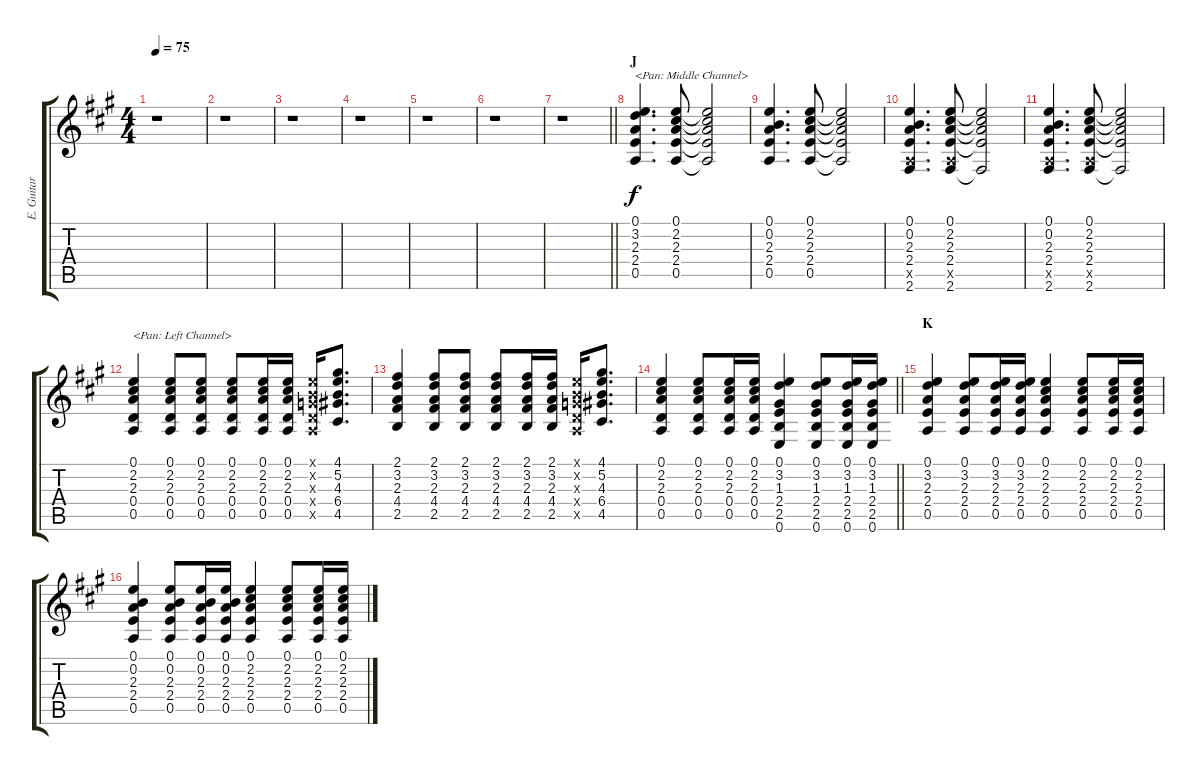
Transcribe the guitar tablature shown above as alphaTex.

\track ("E. Guitar II" "E. Guitar ") {instrument electricguitarclean}
\staff {score tabs}
\tuning (E4 B3 G3 D3 A2 E2) {hide}
\ts (4 4)
\tempo 75
\clef g2
\ks a
r.1{dy f} |
r.1 |
r.1 |
r.1 |
r.1 |
r.1 |
\barLineRight lightlight
r.1 |
\section ("" "J")
(0.1 3.2 2.3 2.4 0.5).4{d txt "<Pan: Middle Channel>" balance 8} (0.1 2.2 2.3 2.4 0.5).8 (0.1{t} 2.2{t} 2.3{t} 2.4{t} 0.5{t}).2 |
(0.1 0.2 2.3 2.4 0.5).4{d} (0.1 2.2 2.3 2.4 0.5).8 (0.1{t} 2.2{t} 2.3{t} 2.4{t} 0.5{t}).2 |
(0.1 0.2 2.3 2.4 0.5{x} 2.6).4{d} (0.1 2.2 2.3 2.4 0.5{x} 2.6).8 (0.1{t} 2.2{t} 2.3{t} 2.4{t} 2.6{t}).2 |
(0.1 0.2 2.3 2.4 0.5{x} 2.6).4{d} (0.1 2.2 2.3 2.4 0.5{x} 2.6).8 (0.1{t} 2.2{t} 2.3{t} 2.4{t} 2.6{t}).2 |
(0.1 2.2 2.3 0.4 0.5).4{txt "<Pan: Left Channel>" balance 1} (0.1 2.2 2.3 0.4 0.5).8 (0.1 2.2 2.3 0.4 0.5).8 (0.1 2.2 2.3 0.4 0.5).8 (0.1 2.2 2.3 0.4 0.5).16 (0.1 2.2 2.3 0.4 0.5).16 (0.1{x} 0.2{x} 0.3{x} 0.4{x} 0.5{x}).16 (4.1 5.2 4.3 6.4 4.5).8{d} |
(2.1 3.2 2.3 4.4 2.5).4 (2.1 3.2 2.3 4.4 2.5).8 (2.1 3.2 2.3 4.4 2.5).8 (2.1 3.2 2.3 4.4 2.5).8 (2.1 3.2 2.3 4.4 2.5).16 (2.1 3.2 2.3 4.4 2.5).16 (0.1{x} 0.2{x} 0.3{x} 0.4{x} 0.5{x}).16 (4.1 5.2 4.3 6.4 4.5).8{d} |
\barLineRight lightlight
(0.1 2.2 2.3 0.4 0.5).4 (0.1 2.2 2.3 0.4 0.5).8 (0.1 2.2 2.3 0.4 0.5).16 (0.1 2.2 2.3 0.4 0.5).16 (0.1 3.2 1.3 2.4 2.5 0.6).4 (0.1 3.2 1.3 2.4 2.5 0.6).8 (0.1 3.2 1.3 2.4 2.5 0.6).16 (0.1 3.2 1.3 2.4 2.5 0.6).16 |
\section ("" "K")
(0.1 3.2 2.3 2.4 0.5).4 (0.1 3.2 2.3 2.4 0.5).8 (0.1 3.2 2.3 2.4 0.5).16 (0.1 3.2 2.3 2.4 0.5).16 (0.1 2.2 2.3 2.4 0.5).4 (0.1 2.2 2.3 2.4 0.5).8 (0.1 2.2 2.3 2.4 0.5).16 (0.1 2.2 2.3 2.4 0.5).16 |
(0.1 0.2 2.3 2.4 0.5).4 (0.1 0.2 2.3 2.4 0.5).8 (0.1 0.2 2.3 2.4 0.5).16 (0.1 0.2 2.3 2.4 0.5).16 (0.1 2.2 2.3 2.4 0.5).4 (0.1 2.2 2.3 2.4 0.5).8 (0.1 2.2 2.3 2.4 0.5).16 (0.1 2.2 2.3 2.4 0.5).16
